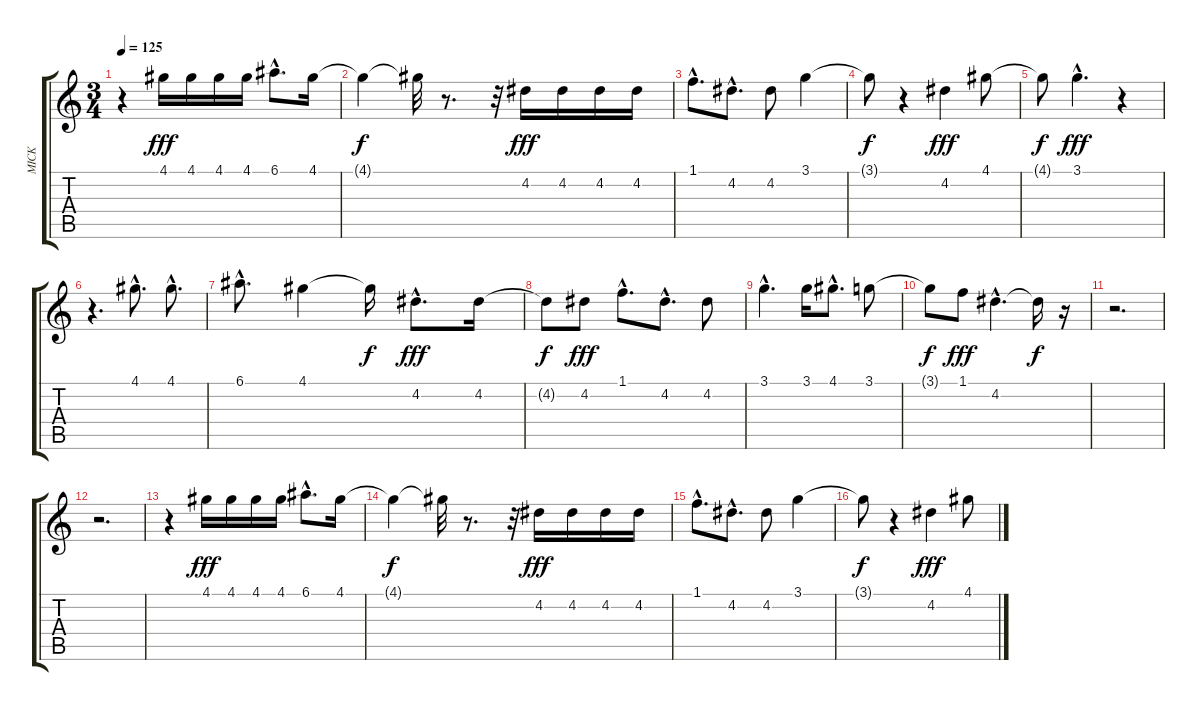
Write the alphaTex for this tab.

\track ("MICK" "MICK") {instrument distortionguitar}
\staff {score tabs}
\tuning (E4 B3 G3 D3 A2 E2) {hide}
\ts (3 4)
\tempo 125
\clef g2
\ks c
r.4{dy f} 4.1.16{dy fff} 4.1.16 4.1.16 4.1.16 6.1{hac}.8{d} 4.1.16 |
4.1{t}.4{dy f} 4.1{t}.32 r.8{d} r.32 4.2.16{dy fff} 4.2.16 4.2.16 4.2.16 |
1.1{hac}.8{d} 4.2{hac}.8{d} 4.2.8 3.1.4 |
3.1{t}.8{dy f} r.4 4.2.4{dy fff} 4.1.8 |
4.1{t}.8{dy f} 3.1{hac}.4{d dy fff} r.4 |
r.4{d} 4.1{hac}.8{d} 4.1{hac}.8{d} |
6.1{hac}.8{d} 4.1.4 4.1{t}.16{dy f} 4.2{hac}.8{d dy fff} 4.2.16 |
4.2{t}.8{dy f} 4.2.8{dy fff} 1.1{hac}.8{d} 4.2{hac}.8{d} 4.2.8 |
3.1{hac}.4{d} 3.1.16 4.1{hac}.8{d} 3.1.8 |
3.1{t}.8{dy f} 1.1.8{dy fff} 4.2{hac}.4{d} 4.2{t}.16{dy f} r.16 |
r.2{d} |
r.2{d} |
r.4 4.1.16{dy fff} 4.1.16 4.1.16 4.1.16 6.1{hac}.8{d} 4.1.16 |
4.1{t}.4{dy f} 4.1{t}.32 r.8{d} r.32 4.2.16{dy fff} 4.2.16 4.2.16 4.2.16 |
1.1{hac}.8{d} 4.2{hac}.8{d} 4.2.8 3.1.4 |
3.1{t}.8{dy f} r.4 4.2.4{dy fff} 4.1.8
